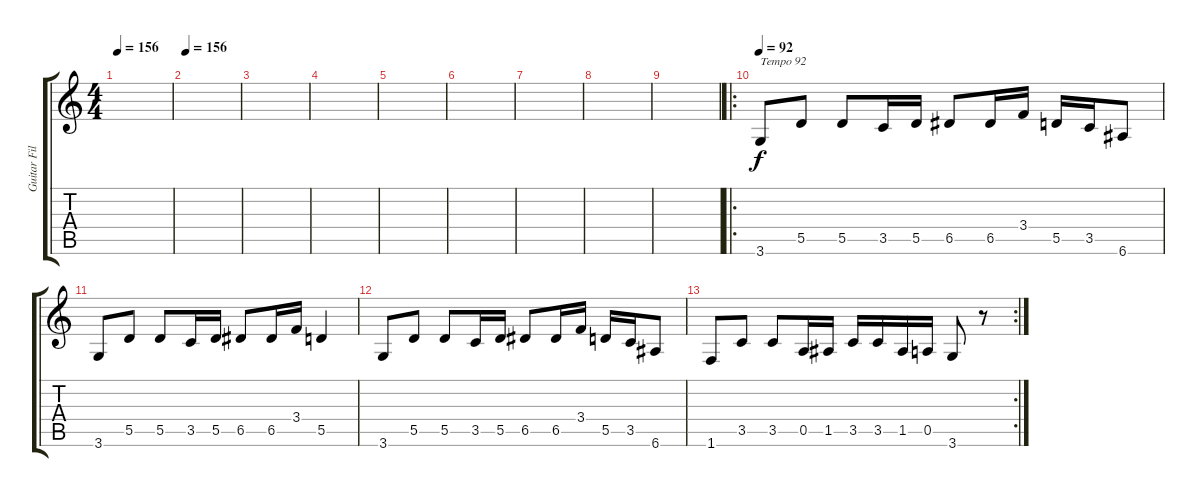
\track ("Guitar Fills 1" "Guitar Fil") {instrument distortionguitar}
\staff {score tabs}
\tuning (E4 B3 G3 D3 A2 E2) {hide}
\ts (4 4)
\tempo 156
\clef g2
\ks c
|
\tempo 156
|
|
|
|
|
|
|
|
\ro
\tempo 92
3.6.8{txt "Tempo 92"} 5.5.8 5.5.8 3.5.16 5.5.16 6.5.8 6.5.16 3.4.16 5.5.16 3.5.16 6.6.8 |
3.6.8 5.5.8 5.5.8 3.5.16 5.5.16 6.5.8 6.5.16 3.4.16 5.5.4 |
3.6.8 5.5.8 5.5.8 3.5.16 5.5.16 6.5.8 6.5.16 3.4.16 5.5.16 3.5.16 6.6.8 |
\rc 2
1.6.8 3.5.8 3.5.8 0.5.16 1.5.16 3.5.16 3.5.16 1.5.16 0.5.16 3.6.8 r.8
